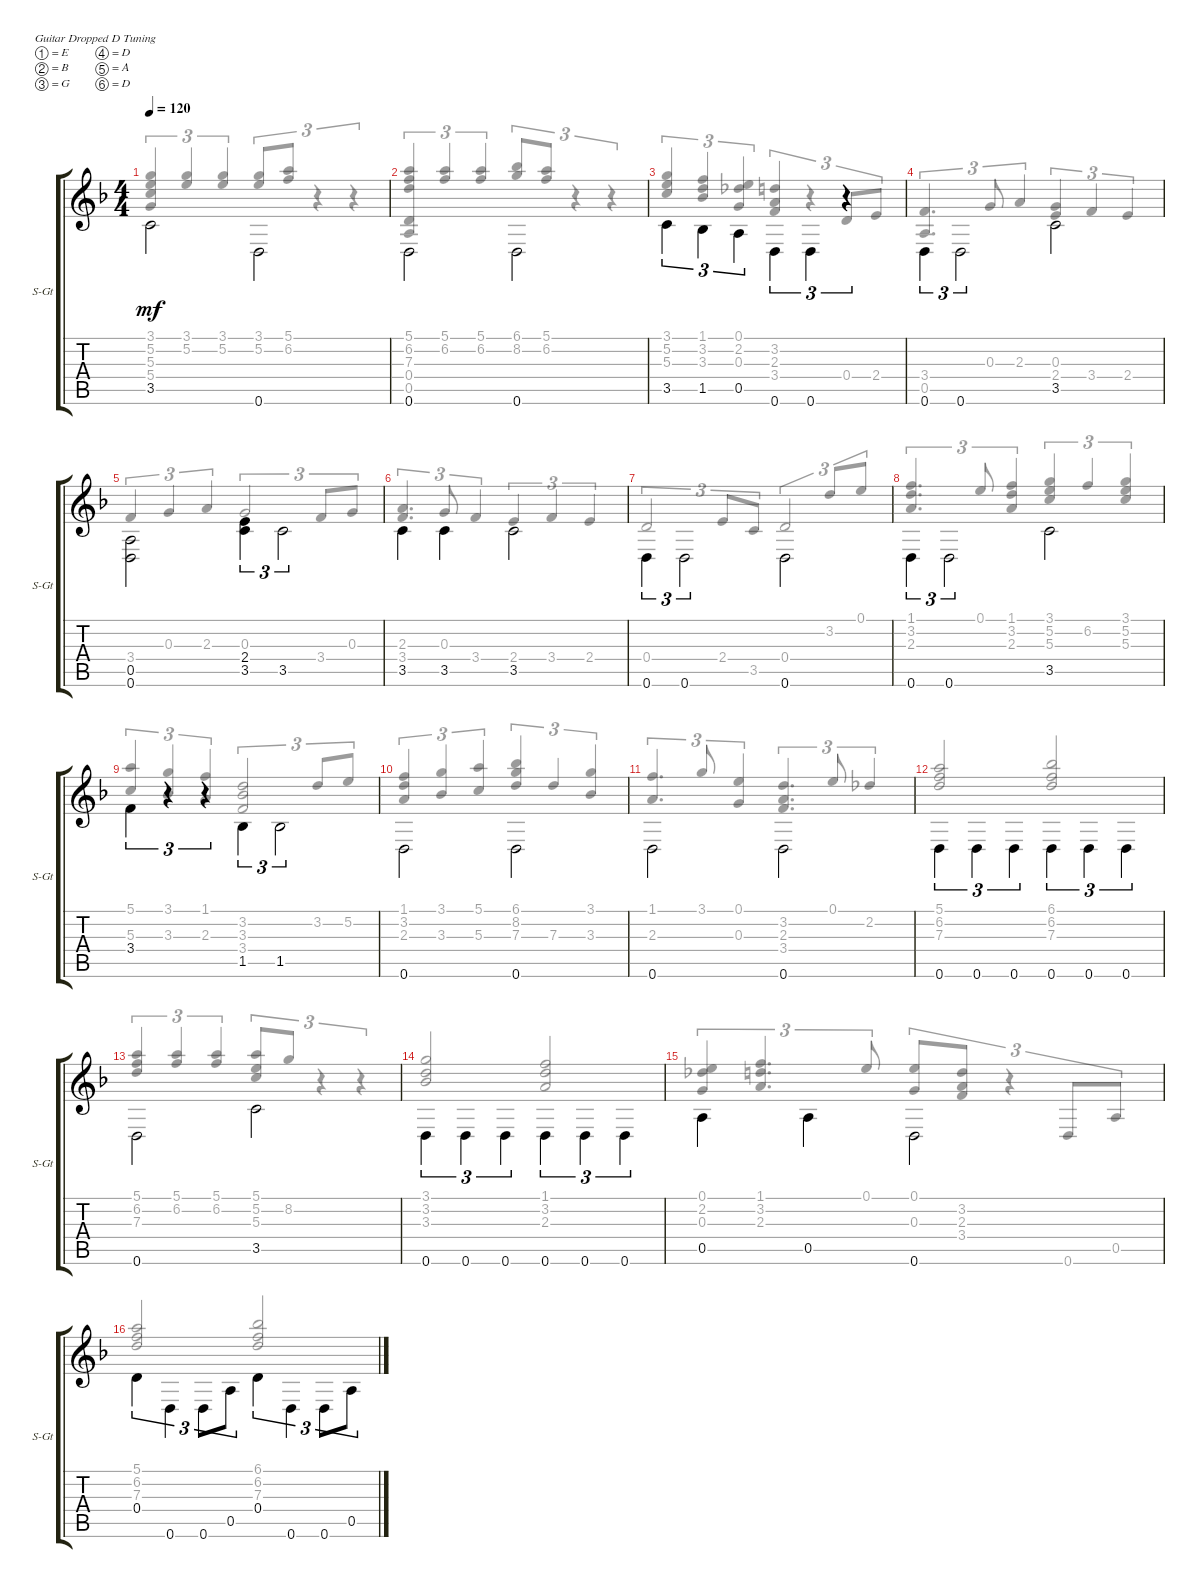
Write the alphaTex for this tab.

\defaultSystemsLayout 4
\bracketExtendMode groupsimilarinstruments
\useSystemSignSeparator
\singleTrackTrackNamePolicy allsystems
\multiTrackTrackNamePolicy allsystems
\firstSystemTrackNameOrientation horizontal
\otherSystemsTrackNameOrientation horizontal
\track ("Steel Guitar" "S-Gt") {instrument acousticguitarsteel}
\staff {score tabs}
\tuning (E4 B3 G3 D3 A2 D2)
\voice
\ts (4 4)
\tempo 120
\clef g2
\ks dminor
3.5.2{dy mf beam invert} 0.6.2{beam invert} |
0.6.2{beam invert} 0.6.2{beam invert} |
3.5.4{tu (3 2) beam invert} 1.5.4{tu (3 2) beam invert} 0.5.4{tu (3 2) beam invert} 0.6.4{tu (3 2) beam invert} 0.6.4{tu (3 2) beam invert} r.4{tu (3 2) beam invert} |
0.6.4{tu (3 2) beam invert} 0.6.2{tu (3 2) beam invert} 3.5.2{beam invert} |
(0.6 0.5).2{beam invert} (3.5 2.4).4{tu (3 2) beam invert} 3.5.2{tu (3 2) beam invert} |
3.5.4{beam invert} 3.5.4{beam invert} 3.5.2{beam invert} |
0.6.4{tu (3 2) beam invert} 0.6.2{tu (3 2) beam invert} 0.6.2{beam invert} |
0.6.4{tu (3 2) beam invert} 0.6.2{tu (3 2) beam invert} 3.5.2{beam invert} |
3.4.4{tu (3 2) beam invert} r.4{tu (3 2) beam invert} r.4{tu (3 2) beam invert} 1.5.4{tu (3 2) beam invert} 1.5.2{tu (3 2) beam invert} |
0.6.2{beam invert} 0.6.2{beam invert} |
0.6.2{beam invert} 0.6.2{beam invert} |
0.6.4{tu (3 2) beam invert} 0.6.4{tu (3 2) beam invert} 0.6.4{tu (3 2) beam invert} 0.6.4{tu (3 2) beam invert} 0.6.4{tu (3 2) beam invert} 0.6.4{tu (3 2) beam invert} |
0.6.2{beam invert} 3.5.2{beam invert} |
0.6.4{tu (3 2) beam invert} 0.6.4{tu (3 2) beam invert} 0.6.4{tu (3 2) beam invert} 0.6.4{tu (3 2) beam invert} 0.6.4{tu (3 2) beam invert} 0.6.4{tu (3 2) beam invert} |
0.5.4{beam invert} 0.5.4{beam invert} 0.6.2{beam invert} |
0.4.4{tu (3 2) beam invert} 0.6.4{tu (3 2) beam invert} 0.6.8{tu (3 2) beam invert} 0.5.8{tu (3 2)} 0.4.4{tu (3 2) beam invert} 0.6.4{tu (3 2) beam invert} 0.6.8{tu (3 2) beam invert} 0.5.8{tu (3 2)}
\voice
\clef g2
\ottava regular
\simile none
\ks dminor
(5.4 5.3 5.2 3.1).4{tu (3 2) dy mf beam invert} (5.2 3.1).4{tu (3 2) beam invert} (3.1 5.2).4{tu (3 2) beam invert} (5.2 3.1).8{tu (3 2) beam invert} (5.1 6.2).8{tu (3 2)} r.4{tu (3 2) beam invert} r.4{tu (3 2) beam invert} |
(0.5 0.4 7.3 6.2 5.1).4{tu (3 2) beam invert} (6.2 5.1).4{tu (3 2) beam invert} (6.2 5.1).4{tu (3 2) beam invert} (8.2 6.1).8{tu (3 2) beam invert} (5.1 6.2).8{tu (3 2)} r.4{tu (3 2) beam invert} r.4{tu (3 2) beam invert} |
(5.3 5.2 3.1).4{tu (3 2) beam invert} (1.1 3.2 3.3).4{tu (3 2) beam invert} (0.3 2.2 0.1).4{tu (3 2) beam invert} (3.2 2.3 3.4).4{tu (3 2) beam invert} r.4{tu (3 2) beam invert} 0.4.8{tu (3 2) beam invert} 2.4.8{tu (3 2)} |
(0.5 3.4).4{d tu (3 2) beam invert} 0.3.8{tu (3 2) beam invert} 2.3.4{tu (3 2) beam invert} (2.4 0.3).4{tu (3 2) beam invert} 3.4.4{tu (3 2) beam invert} 2.4.4{tu (3 2) beam invert} |
3.4.4{tu (3 2) beam invert} 0.3.4{tu (3 2) beam invert} 2.3.4{tu (3 2) beam invert} 0.3.2{tu (3 2) beam invert} 3.4.8{tu (3 2) beam invert} 0.3.8{tu (3 2)} |
(3.4 2.3).4{d tu (3 2) beam invert} 0.3.8{tu (3 2) beam invert} 3.4.4{tu (3 2) beam invert} 2.4.4{tu (3 2) beam invert} 3.4.4{tu (3 2) beam invert} 2.4.4{tu (3 2) beam invert} |
0.4.2{tu (3 2) beam invert} 2.4.8{tu (3 2) beam invert} 3.5.8{tu (3 2)} 0.4.2{tu (3 2) beam invert} 3.2.8{tu (3 2) beam invert} 0.1.8{tu (3 2)} |
(2.3 3.2 1.1).4{d tu (3 2) beam invert} 0.1.8{tu (3 2) beam invert} (1.1 3.2 2.3).4{tu (3 2) beam invert} (3.1 5.2 5.3).4{tu (3 2) beam invert} 6.2.4{tu (3 2) beam invert} (3.1 5.2 5.3).4{tu (3 2) beam invert} |
(5.3 5.1).4{tu (3 2) beam invert} (3.1 3.3).4{tu (3 2) beam invert} (2.3 1.1).4{tu (3 2) beam invert} (3.2 3.3 3.4).2{tu (3 2) beam invert} 3.2.8{tu (3 2) beam invert} 5.2.8{tu (3 2)} |
(2.3 3.2 1.1).4{tu (3 2) beam invert} (3.3 3.1).4{tu (3 2) beam invert} (5.1 5.3).4{tu (3 2) beam invert} (7.3 8.2 6.1).4{tu (3 2) beam invert} 7.3.4{tu (3 2) beam invert} (3.3 3.1).4{tu (3 2) beam invert} |
(1.1 2.3).4{d tu (3 2) beam invert} 3.1.8{tu (3 2) beam invert} (0.1 0.3).4{tu (3 2) beam invert} (3.4 2.3 3.2).4{d tu (3 2) beam invert} 0.1.8{tu (3 2) beam invert} 2.2.4{tu (3 2) beam invert} |
(7.3 6.2 5.1).2{beam invert} (6.1 6.2 7.3).2{beam invert} |
(7.3 6.2 5.1).4{tu (3 2) beam invert} (5.1 6.2).4{tu (3 2) beam invert} (6.2 5.1).4{tu (3 2) beam invert} (5.1 5.2 5.3).8{tu (3 2) beam invert} 8.2.8{tu (3 2)} r.4{tu (3 2) beam invert} r.4{tu (3 2) beam invert} |
(3.3 3.2 3.1).2{beam invert} (1.1 3.2 2.3).2{beam invert} |
(0.3 2.2 0.1).4{tu (3 2) beam invert} (1.1 3.2 2.3).4{d tu (3 2) beam invert} 0.1.8{tu (3 2) beam invert beam split} (0.3 0.1).8{tu (3 2) beam invert} (3.2 2.3 3.4).8{tu (3 2)} r.4{tu (3 2) beam invert} 0.6.8{tu (3 2) beam invert} 0.5.8{tu (3 2)} |
(7.3 6.2 5.1).2{beam invert} (6.1 6.2 7.3).2{beam invert}
